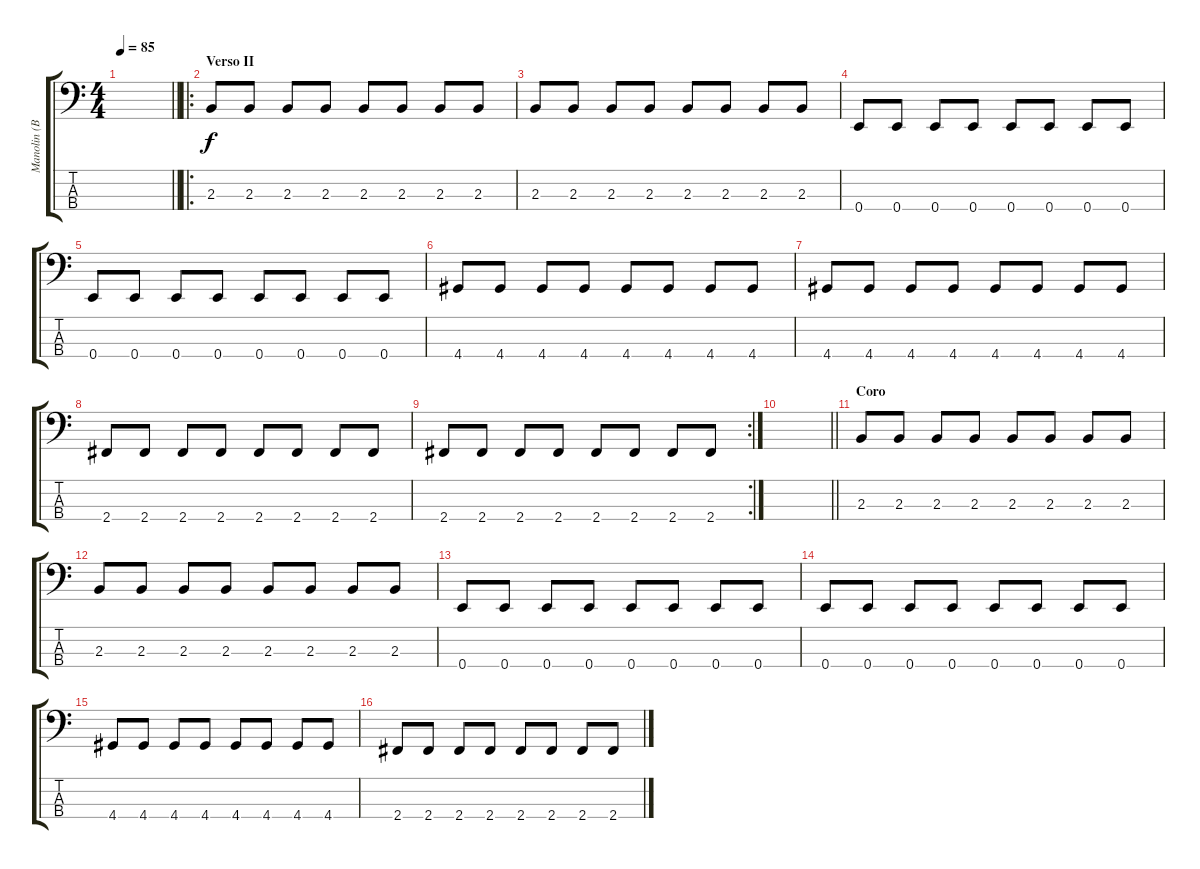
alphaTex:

\track ("Manolin (Bajo)" "Manolin (B") {instrument electricbasspick}
\staff {score tabs}
\tuning (G2 D2 A1 E1) {hide}
\ts (4 4)
\tempo 85
\clef f4
\barLineRight lightlight
\ks c
|
\ro
\section ("" "Verso II")
2.3.8 2.3.8 2.3.8 2.3.8 2.3.8 2.3.8 2.3.8 2.3.8 |
2.3.8 2.3.8 2.3.8 2.3.8 2.3.8 2.3.8 2.3.8 2.3.8 |
0.4.8 0.4.8 0.4.8 0.4.8 0.4.8 0.4.8 0.4.8 0.4.8 |
0.4.8 0.4.8 0.4.8 0.4.8 0.4.8 0.4.8 0.4.8 0.4.8 |
4.4.8 4.4.8 4.4.8 4.4.8 4.4.8 4.4.8 4.4.8 4.4.8 |
4.4.8 4.4.8 4.4.8 4.4.8 4.4.8 4.4.8 4.4.8 4.4.8 |
2.4.8 2.4.8 2.4.8 2.4.8 2.4.8 2.4.8 2.4.8 2.4.8 |
\rc 2
2.4.8 2.4.8 2.4.8 2.4.8 2.4.8 2.4.8 2.4.8 2.4.8 |
\barLineRight lightlight
|
\section ("" "Coro")
2.3.8 2.3.8 2.3.8 2.3.8 2.3.8 2.3.8 2.3.8 2.3.8 |
2.3.8 2.3.8 2.3.8 2.3.8 2.3.8 2.3.8 2.3.8 2.3.8 |
0.4.8 0.4.8 0.4.8 0.4.8 0.4.8 0.4.8 0.4.8 0.4.8 |
0.4.8 0.4.8 0.4.8 0.4.8 0.4.8 0.4.8 0.4.8 0.4.8 |
4.4.8 4.4.8 4.4.8 4.4.8 4.4.8 4.4.8 4.4.8 4.4.8 |
2.4.8 2.4.8 2.4.8 2.4.8 2.4.8 2.4.8 2.4.8 2.4.8
